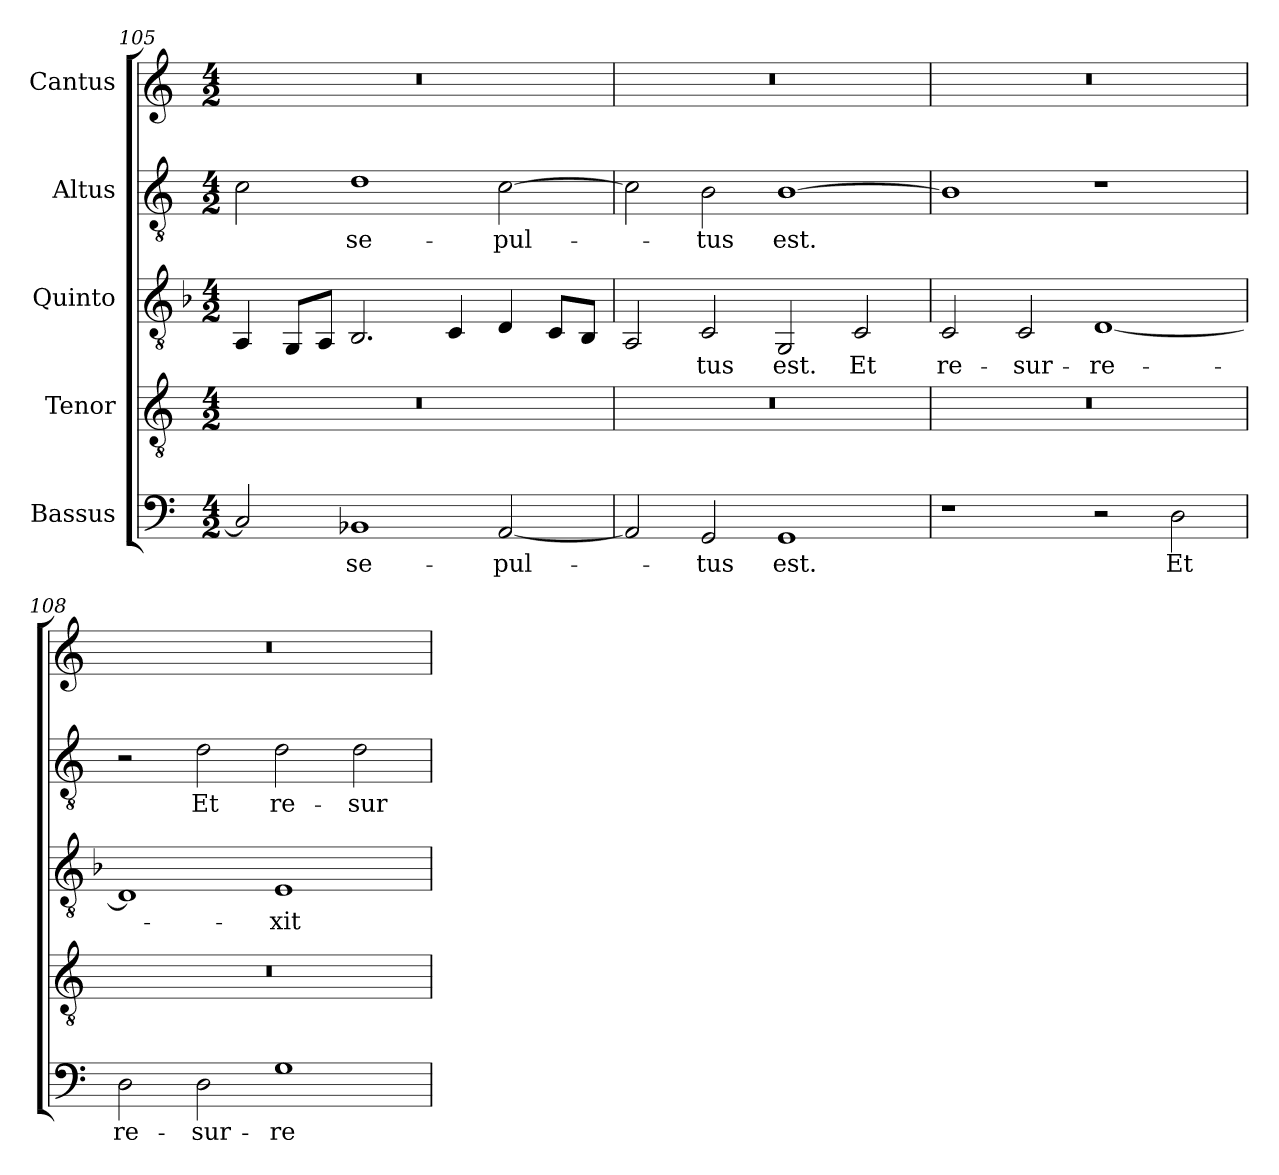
**kern	**text	**kern	**kern	**text	**kern	**text	**kern
*part5	*part5	*part4	*part3	*part3	*part2	*part2	*part1
*staff5	*staff5	*staff4	*staff3	*staff3	*staff2	*staff2	*staff1
*I"Bassus	*	*I"Tenor	*I"Quinto	*	*I"Altus	*	*I"Cantus
*clefF4	*	*clefGv2	*clefGv2	*	*clefGv2	*	*clefG2
*	*	*	*ITrd-4c-7	*	*	*	*
*k[]	*	*k[]	*k[]	*	*k[]	*	*k[]
*C:	*	*C:	*C:	*	*C:	*	*C:
*M4/2	*	*M4/2	*M4/2	*	*M4/2	*	*M4/2
=105	=105	=105	=105	=105	=105	=105	=105
!	!	!LO:N:vis=1	!	!	!	!	!LO:N:vis=1
2Ci/]	.	0r	4Ei/	.	2ci\	.	0r
.	.	.	8Di/L	.	.	.	.
.	.	.	8Ei/J	.	.	.	.
!	!LO:LY:b:color=#000000	!	!	!	!	!	!
!	!	!	!	!	!	!LO:LY:b:color=#000000	!
1BB-Xi	se-	.	2.Fi/	.	1di	se-	.
.	.	.	4Gi/	.	.	.	.
!	!LO:LY:b:color=#000000	!	!	!	!	!	!
!	!	!	!	!	!	!LO:LY:b:color=#000000	!
[<2AAi/	-pul-	.	4Ai/	.	[>2ci\	-pul-	.
.	.	.	8Gi/L	.	.	.	.
.	.	.	8Fi/J	.	.	.	.
=106	=106	=106	=106	=106	=106	=106	=106
!	!	!LO:N:vis=1	!	!	!	!	!LO:N:vis=1
2AAi/]	.	0r	2Ei/	.	2ci\]	.	0r
!	!LO:LY:b:color=#000000	!	!	!	!	!	!
!	!	!	!	!LO:LY:b:color=#000000	!	!	!
!	!	!	!	!	!	!LO:LY:b:color=#000000	!
2GGi/	-tus	.	2Gi/	-tus	2Bi\	-tus	.
!	!LO:LY:b:color=#000000	!	!	!	!	!	!
!	!	!	!	!LO:LY:b:color=#000000	!	!	!
!	!	!	!	!	!	!LO:LY:b:color=#000000	!
1GGi	est.	.	2Di/	est.	[>1Bi	est.	.
!	!	!	!	!LO:LY:b:color=#000000	!	!	!
.	.	.	2Gi/	Et	.	.	.
!!LO:PB:g=z
=107	=107	=107	=107	=107	=107	=107	=107
!	!	!LO:N:vis=1	!	!	!	!	!
!	!	!	!	!LO:LY:b:color=#000000	!	!	!LO:N:vis=1
1r	.	0r	2Gi/	re-	1Bi]	.	0r
!	!	!	!	!LO:LY:b:color=#000000	!	!	!
.	.	.	2Gi/	-sur-	.	.	.
!	!	!	!	!LO:LY:b:color=#000000	!	!	!
2r	.	.	[<1Ai	-re-	1r	.	.
!	!LO:LY:b:color=#000000	!	!	!	!	!	!
2Di\	Et	.	.	.	.	.	.
=108	=108	=108	=108	=108	=108	=108	=108
!	!LO:LY:b:color=#000000	!LO:N:vis=1	!	!	!	!	!LO:N:vis=1
2Di\	re-	0r	1Ai]	.	2r	.	0r
!	!LO:LY:b:color=#000000	!	!	!	!	!	!
!	!	!	!	!	!	!LO:LY:b:color=#000000	!
2Di\	-sur-	.	.	.	2di\	Et	.
!	!LO:LY:b:color=#000000	!	!	!	!	!	!
!	!	!	!	!LO:LY:b:color=#000000	!	!	!
!	!	!	!	!	!	!LO:LY:b:color=#000000	!
1Gi	-re-	.	1Bi	-xit	2di\	re-	.
!	!	!	!	!	!	!LO:LY:b:color=#000000	!
.	.	.	.	.	2di\	-sur-	.
=	=	=	=	=	=	=	=
*-	*-	*-	*-	*-	*-	*-	*-
